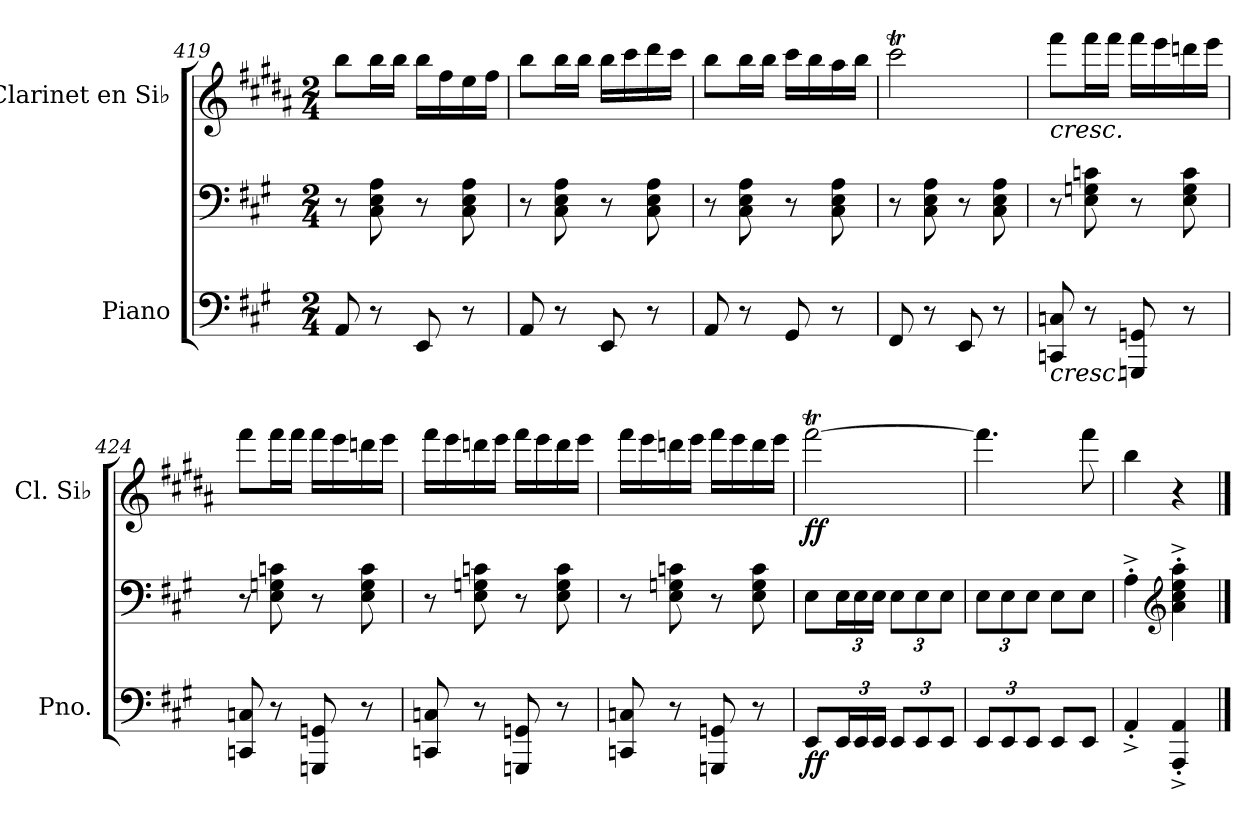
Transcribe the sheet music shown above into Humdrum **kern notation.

**kern	**kern	**dynam	**kern	**dynam
*part2	*part2	*part2	*part1	*part1
*staff3	*staff2	*staff2/3	*staff1	*staff1
*I"Piano	*	*	*I"Clarinet en Si♭	*
*I'Pno.	*	*	*I'Cl. Si♭	*
*clefF4	*clefF4	*	*clefG2	*
*	*	*	*ITrd1c2	*
*k[f#c#g#]	*k[f#c#g#]	*	*k[f#c#g#]	*
*M2/4	*M2/4	*	*M2/4	*
=419	=419	=419	=419	=419
8AA/	8r	.	8aa\L	.
8r	8C#\ 8E\ 8A\	.	16aa\L	.
.	.	.	16aa\JJ	.
8EE/	8r	.	16aa\LL	.
.	.	.	16ee\	.
8r	8C#\ 8E\ 8A\	.	16dd\	.
.	.	.	16ee\JJ	.
!!LO:LB:g=z
=420	=420	=420	=420	=420
8AA/	8r	.	8aa\L	.
8r	8C#\ 8E\ 8A\	.	16aa\L	.
.	.	.	16aa\JJ	.
8EE/	8r	.	16aa\LL	.
.	.	.	16bb\	.
8r	8C#\ 8E\ 8A\	.	16ccc#\	.
.	.	.	16bb\JJ	.
=421	=421	=421	=421	=421
8AA/	8r	.	8aa\L	.
8r	8C#\ 8E\ 8A\	.	16aa\L	.
.	.	.	16aa\JJ	.
8GG#/	8r	.	16bb\LL	.
.	.	.	16aa\	.
8r	8C#\ 8E\ 8A\	.	16gg#\	.
.	.	.	16aa\JJ	.
=422	=422	=422	=422	=422
8FF#/	8r	.	2bbT\	.
8r	8C#\ 8E\ 8A\	.	.	.
8EE/	8r	.	.	.
8r	8C#\ 8E\ 8A\	.	.	.
=423	=423	=423	=423	=423
!	!	!	!LO:TX:b:i:t=cresc.	!
!LO:TX:b:i:t=cresc.	!	!	!	!
8CCn/ 8Cn/	8r	.	8eee\L	.
8r	8E\ 8Gn\ 8cn\	.	16eee\L	.
.	.	.	16eee\JJ	.
8GGGn/ 8GGn/	8r	.	16eee\LL	.
.	.	.	16ddd\	.
8r	8E\ 8G\ 8c\	.	16cccn\	.
.	.	.	16ddd\JJ	.
!!LO:PB:g=z
=424	=424	=424	=424	=424
8CCn/ 8Cn/	8r	.	8eee\L	.
8r	8E\ 8Gn\ 8cn\	.	16eee\L	.
.	.	.	16eee\JJ	.
8GGGn/ 8GGn/	8r	.	16eee\LL	.
.	.	.	16ddd\	.
8r	8E\ 8G\ 8c\	.	16cccn\	.
.	.	.	16ddd\JJ	.
=425	=425	=425	=425	=425
8CCn/ 8Cn/	8r	.	16eee\LL	.
.	.	.	16ddd\	.
8r	8E\ 8Gn\ 8cn\	.	16cccn\	.
.	.	.	16ddd\JJ	.
8GGGn/ 8GGn/	8r	.	16eee\LL	.
.	.	.	16ddd\	.
8r	8E\ 8G\ 8c\	.	16ccc\	.
.	.	.	16ddd\JJ	.
=426	=426	=426	=426	=426
8CCn/ 8Cn/	8r	.	16eee\LL	.
.	.	.	16ddd\	.
8r	8E\ 8Gn\ 8cn\	.	16cccn\	.
.	.	.	16ddd\JJ	.
8GGGn/ 8GGn/	8r	.	16eee\LL	.
.	.	.	16ddd\	.
8r	8E\ 8G\ 8c\	.	16ccc\	.
.	.	.	16ddd\JJ	.
=427	=427	=427	=427	=427
!	!	!LO:DY:b=2	!	!LO:DY:b
8EE/L	8E\L	ff	[2eeeT\	ff
*Xbrackettup	*Xbrackettup	*	*	*
24EE/L	24E\L	.	.	.
24EE/	24E\	.	.	.
24EE/JJ	24E\JJ	.	.	.
12EE/L	12E\L	.	.	.
12EE/	12E\	.	.	.
12EE/J	12E\J	.	.	.
!!LO:LB:g=z
=428	=428	=428	=428	=428
12EE/L	12E\L	.	4.eee\]	.
12EE/	12E\	.	.	.
12EE/J	12E\J	.	.	.
8EE/L	8E\L	.	.	.
8EE/J	8E\J	.	8eee\	.
=429	=429	=429	=429	=429
4AA'^/	4A'^\	.	4aa\	.
*	*clefG2	*	*	*
4AAA/'^ 4AA/'^	4a\'^ 4cc#\'^ 4ee\'^ 4aa\'^	.	4r	.
==	==	==	==	==
*-	*-	*-	*-	*-
